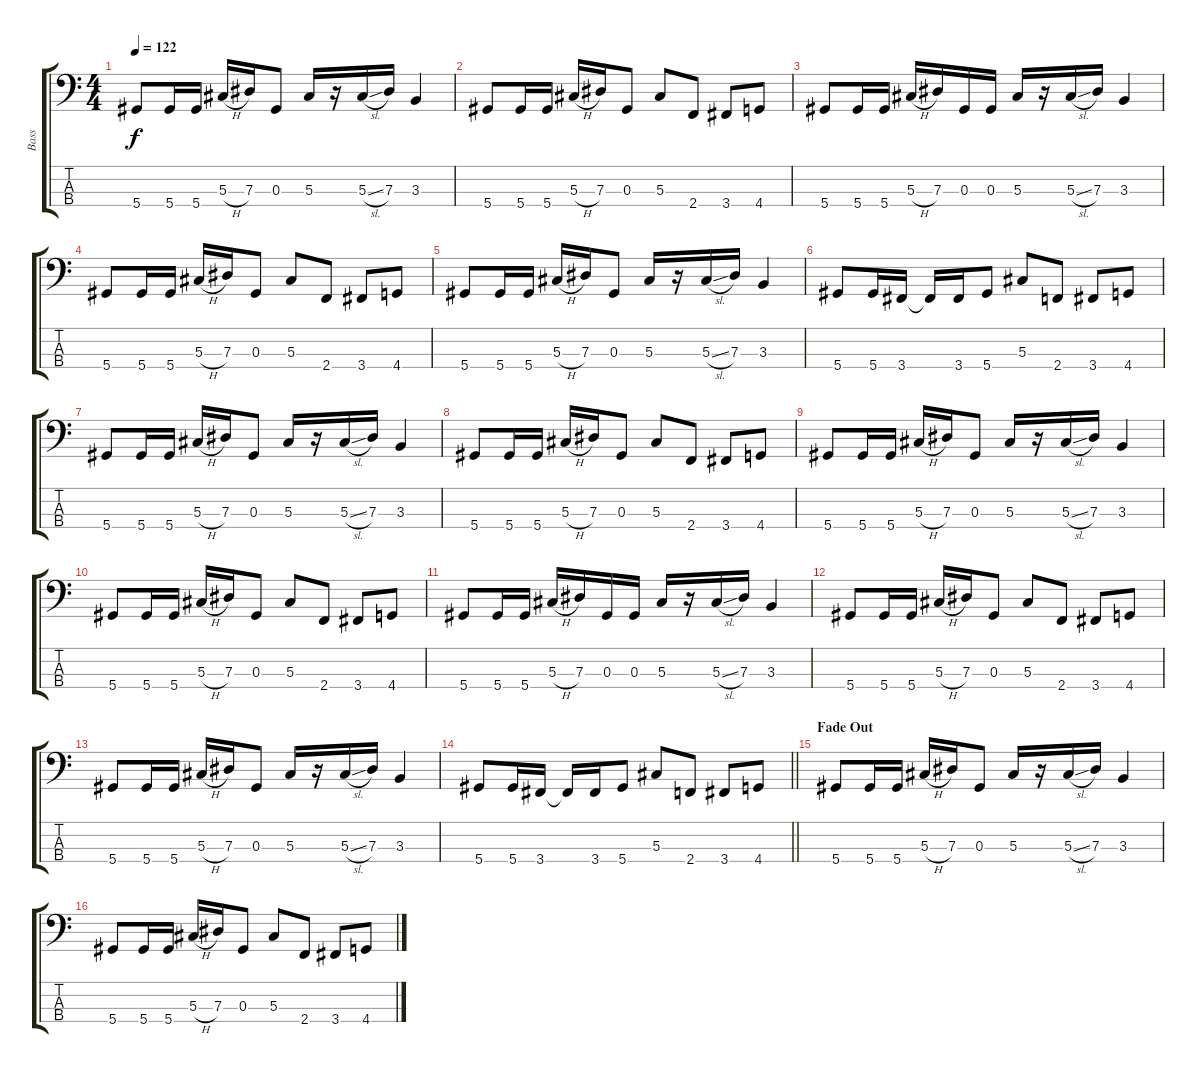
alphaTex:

\track ("Bass" "Bass") {instrument electricbassfinger}
\staff {score tabs}
\tuning (Gb2 Db2 Ab1 Eb1) {hide}
\ts (4 4)
\tempo 122
\clef f4
\ks c
5.4.8{dy f} 5.4.16 5.4.16 5.3{h}.16 7.3.16 0.3.8 5.3.16 r.16 5.3{sl}.16 7.3.16 3.3.4 |
5.4.8 5.4.16 5.4.16 5.3{h}.16 7.3.16 0.3.8 5.3.8 2.4.8 3.4.8 4.4.8 |
5.4.8 5.4.16 5.4.16 5.3{h}.16 7.3.16 0.3.16 0.3.16 5.3.16 r.16 5.3{sl}.16 7.3.16 3.3.4 |
5.4.8 5.4.16 5.4.16 5.3{h}.16 7.3.16 0.3.8 5.3.8 2.4.8 3.4.8 4.4.8 |
5.4.8 5.4.16 5.4.16 5.3{h}.16 7.3.16 0.3.8 5.3.16 r.16 5.3{sl}.16 7.3.16 3.3.4 |
5.4.8 5.4.16 3.4.16 3.4{t}.16 3.4.16 5.4.8 5.3.8 2.4.8 3.4.8 4.4.8 |
5.4.8 5.4.16 5.4.16 5.3{h}.16 7.3.16 0.3.8 5.3.16 r.16 5.3{sl}.16 7.3.16 3.3.4 |
5.4.8 5.4.16 5.4.16 5.3{h}.16 7.3.16 0.3.8 5.3.8 2.4.8 3.4.8 4.4.8 |
5.4.8 5.4.16 5.4.16 5.3{h}.16 7.3.16 0.3.8 5.3.16 r.16 5.3{sl}.16 7.3.16 3.3.4 |
5.4.8 5.4.16 5.4.16 5.3{h}.16 7.3.16 0.3.8 5.3.8 2.4.8 3.4.8 4.4.8 |
5.4.8 5.4.16 5.4.16 5.3{h}.16 7.3.16 0.3.16 0.3.16 5.3.16 r.16 5.3{sl}.16 7.3.16 3.3.4 |
5.4.8 5.4.16 5.4.16 5.3{h}.16 7.3.16 0.3.8 5.3.8 2.4.8 3.4.8 4.4.8 |
5.4.8 5.4.16 5.4.16 5.3{h}.16 7.3.16 0.3.8 5.3.16 r.16 5.3{sl}.16 7.3.16 3.3.4 |
\barLineRight lightlight
5.4.8 5.4.16 3.4.16 3.4{t}.16 3.4.16 5.4.8 5.3.8 2.4.8 3.4.8 4.4.8 |
\section ("" "Fade Out")
5.4.8 5.4.16 5.4.16 5.3{h}.16 7.3.16 0.3.8 5.3.16 r.16 5.3{sl}.16 7.3.16 3.3.4 |
5.4.8 5.4.16 5.4.16 5.3{h}.16 7.3.16 0.3.8 5.3.8 2.4.8 3.4.8 4.4.8
